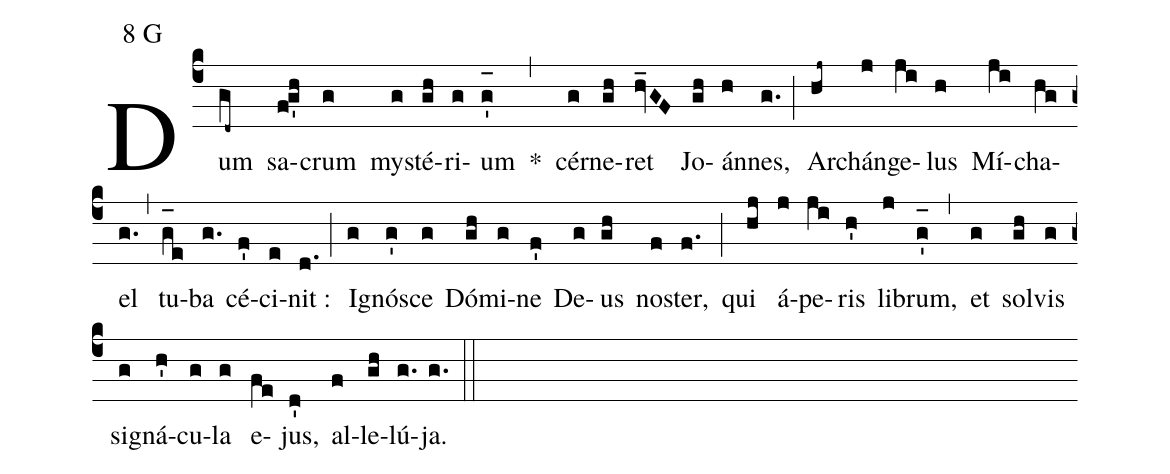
mode:8 G;
%%
(c4) Dum(gd~) sa(fg'h)crum(g) my(g)sté(gh)ri(g)um(g'_[oh:h]) *(,) cér(g)ne(gh)ret(hv_GF) Jo(gh)án(h)nes,(g.) (;) Ar(hj~)chán(j)ge(ji)lus(h) Mí(ji)cha(hg)el(g.) (,) tu(g_[oh:h]e)ba(g.) cé(f')ci(e)nit :(d.) (;) I(g)gnó(g')sce(g) Dó(gh)mi(g)ne(f') De(g)us(gh) no(f)ster,(f.) (;) qui(hj) á(j)pe(ji)ris(h') li(j)brum,(g'_[oh:h]) (,) et(g) sol(gh)vis(g) si(g)gná(h')cu(g)la(g) e(fe)jus,(d') al(f)le(gh)lú(g.)ja.(g.) (::)
